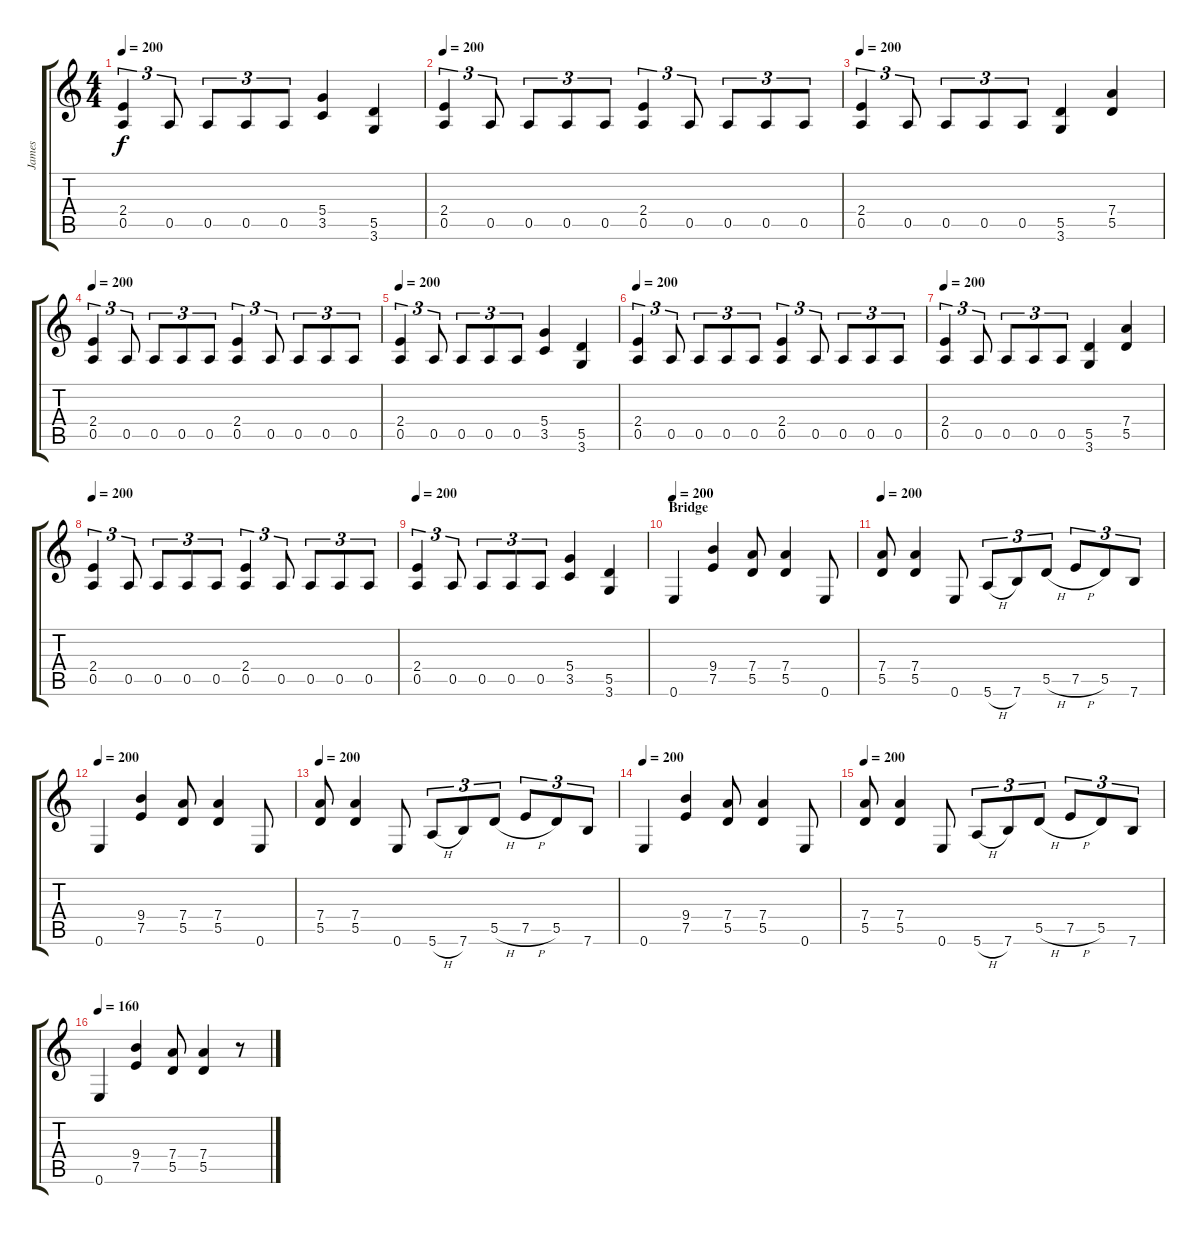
\track ("James" "James") {instrument distortionguitar}
\staff {score tabs}
\tuning (E4 B3 G3 D3 A2 E2) {hide}
\ts (4 4)
\tempo 200
\clef g2
\ks c
(2.4 0.5).4{tu (3 2) dy f} 0.5.8{tu (3 2)} 0.5.8{tu (3 2)} 0.5.8{tu (3 2)} 0.5.8{tu (3 2)} (5.4 3.5).4 (5.5 3.6).4 |
\tempo 200
(2.4 0.5).4{tu (3 2)} 0.5.8{tu (3 2)} 0.5.8{tu (3 2)} 0.5.8{tu (3 2)} 0.5.8{tu (3 2)} (2.4 0.5).4{tu (3 2)} 0.5.8{tu (3 2)} 0.5.8{tu (3 2)} 0.5.8{tu (3 2)} 0.5.8{tu (3 2)} |
\tempo 200
(2.4 0.5).4{tu (3 2)} 0.5.8{tu (3 2)} 0.5.8{tu (3 2)} 0.5.8{tu (3 2)} 0.5.8{tu (3 2)} (5.5 3.6).4 (7.4 5.5).4 |
\tempo 200
(2.4 0.5).4{tu (3 2)} 0.5.8{tu (3 2)} 0.5.8{tu (3 2)} 0.5.8{tu (3 2)} 0.5.8{tu (3 2)} (2.4 0.5).4{tu (3 2)} 0.5.8{tu (3 2)} 0.5.8{tu (3 2)} 0.5.8{tu (3 2)} 0.5.8{tu (3 2)} |
\tempo 200
(2.4 0.5).4{tu (3 2)} 0.5.8{tu (3 2)} 0.5.8{tu (3 2)} 0.5.8{tu (3 2)} 0.5.8{tu (3 2)} (5.4 3.5).4 (5.5 3.6).4 |
\tempo 200
(2.4 0.5).4{tu (3 2)} 0.5.8{tu (3 2)} 0.5.8{tu (3 2)} 0.5.8{tu (3 2)} 0.5.8{tu (3 2)} (2.4 0.5).4{tu (3 2)} 0.5.8{tu (3 2)} 0.5.8{tu (3 2)} 0.5.8{tu (3 2)} 0.5.8{tu (3 2)} |
\tempo 200
(2.4 0.5).4{tu (3 2)} 0.5.8{tu (3 2)} 0.5.8{tu (3 2)} 0.5.8{tu (3 2)} 0.5.8{tu (3 2)} (5.5 3.6).4 (7.4 5.5).4 |
\tempo 200
(2.4 0.5).4{tu (3 2)} 0.5.8{tu (3 2)} 0.5.8{tu (3 2)} 0.5.8{tu (3 2)} 0.5.8{tu (3 2)} (2.4 0.5).4{tu (3 2)} 0.5.8{tu (3 2)} 0.5.8{tu (3 2)} 0.5.8{tu (3 2)} 0.5.8{tu (3 2)} |
\tempo 200
(2.4 0.5).4{tu (3 2)} 0.5.8{tu (3 2)} 0.5.8{tu (3 2)} 0.5.8{tu (3 2)} 0.5.8{tu (3 2)} (5.4 3.5).4 (5.5 3.6).4 |
\section ("" "Bridge")
\tempo 200
0.6.4 (9.4 7.5).4 (7.4 5.5).8 (7.4 5.5).4 0.6.8 |
\tempo 200
(7.4 5.5).8 (7.4 5.5).4 0.6.8 5.6{h}.8{tu (3 2)} 7.6.8{tu (3 2)} 5.5{h}.8{tu (3 2)} 7.5{h}.8{tu (3 2)} 5.5.8{tu (3 2)} 7.6.8{tu (3 2)} |
\tempo 200
0.6.4 (9.4 7.5).4 (7.4 5.5).8 (7.4 5.5).4 0.6.8 |
\tempo 200
(7.4 5.5).8 (7.4 5.5).4 0.6.8 5.6{h}.8{tu (3 2)} 7.6.8{tu (3 2)} 5.5{h}.8{tu (3 2)} 7.5{h}.8{tu (3 2)} 5.5.8{tu (3 2)} 7.6.8{tu (3 2)} |
\tempo 200
0.6.4 (9.4 7.5).4 (7.4 5.5).8 (7.4 5.5).4 0.6.8 |
\tempo 200
(7.4 5.5).8 (7.4 5.5).4 0.6.8 5.6{h}.8{tu (3 2)} 7.6.8{tu (3 2)} 5.5{h}.8{tu (3 2)} 7.5{h}.8{tu (3 2)} 5.5.8{tu (3 2)} 7.6.8{tu (3 2)} |
\tempo 160
0.6.4 (9.4 7.5).4 (7.4 5.5).8 (7.4 5.5).4 r.8
